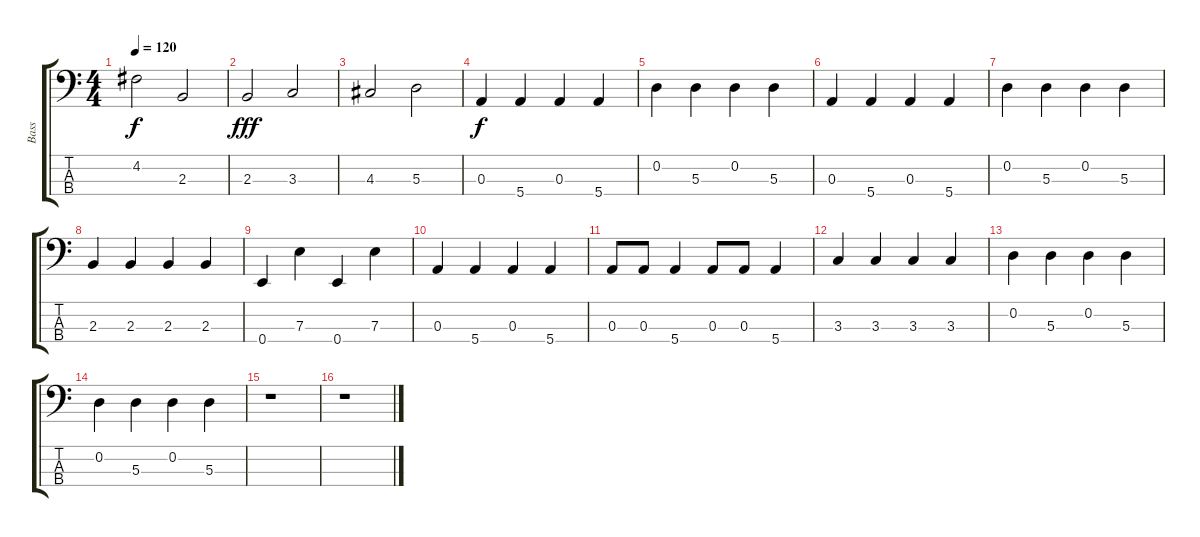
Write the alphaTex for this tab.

\track ("Bass" "Bass") {instrument electricbassfinger}
\staff {score tabs}
\tuning (G2 D2 A1 E1) {hide}
\ts (4 4)
\tempo 120
\clef f4
\ks c
4.2.2{dy f} 2.3.2 |
2.3.2{dy fff} 3.3.2 |
4.3.2 5.3.2 |
0.3.4{dy f} 5.4.4 0.3.4 5.4.4 |
0.2.4 5.3.4 0.2.4 5.3.4 |
0.3.4 5.4.4 0.3.4 5.4.4 |
0.2.4 5.3.4 0.2.4 5.3.4 |
2.3.4 2.3.4 2.3.4 2.3.4 |
0.4.4 7.3.4 0.4.4 7.3.4 |
0.3.4 5.4.4 0.3.4 5.4.4 |
0.3.8 0.3.8 5.4.4 0.3.8 0.3.8 5.4.4 |
3.3.4 3.3.4 3.3.4 3.3.4 |
0.2.4 5.3.4 0.2.4 5.3.4 |
0.2.4 5.3.4 0.2.4 5.3.4 |
r.1 |
r.1
